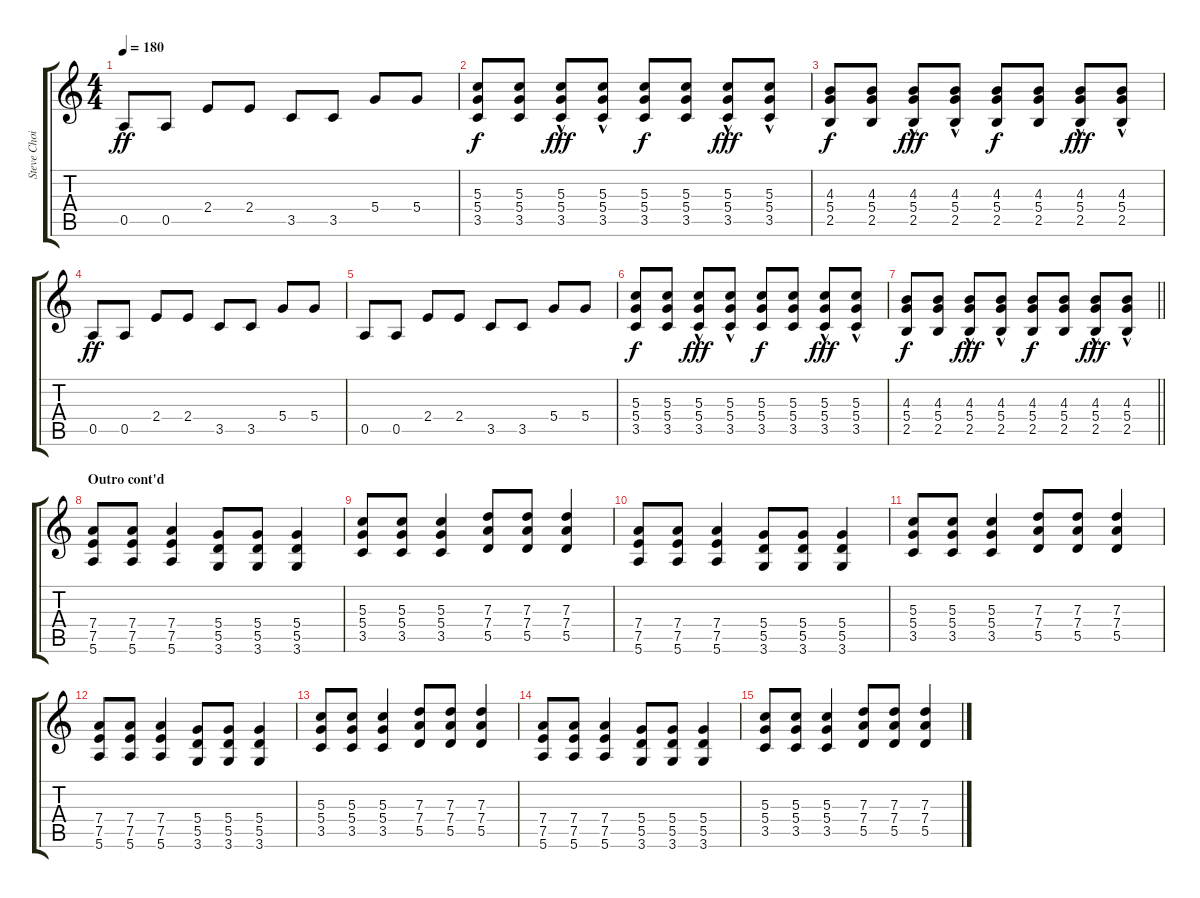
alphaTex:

\track ("Steve Choi" "Steve Choi") {instrument electricguitarclean}
\staff {score tabs}
\tuning (E4 B3 G3 D3 A2 E2) {hide}
\ts (4 4)
\tempo 180
\clef g2
\ks c
0.5.8{dy ff} 0.5.8 2.4.8 2.4.8 3.5.8 3.5.8 5.4.8 5.4.8 |
(5.3 5.4 3.5).8{dy f} (5.3 5.4 3.5).8 (5.3{hac} 5.4{hac} 3.5{hac}).8{dy fff} (5.3{hac} 5.4{hac} 3.5{hac}).8 (5.3 5.4 3.5).8{dy f} (5.3 5.4 3.5).8 (5.3{hac} 5.4{hac} 3.5{hac}).8{dy fff} (5.3{hac} 5.4{hac} 3.5{hac}).8 |
(4.3 5.4 2.5).8{dy f} (4.3 5.4 2.5).8 (4.3{hac} 5.4{hac} 2.5{hac}).8{dy fff} (4.3{hac} 5.4{hac} 2.5{hac}).8 (4.3 5.4 2.5).8{dy f} (4.3 5.4 2.5).8 (4.3{hac} 5.4{hac} 2.5{hac}).8{dy fff} (4.3{hac} 5.4{hac} 2.5{hac}).8 |
0.5.8{dy ff} 0.5.8 2.4.8 2.4.8 3.5.8 3.5.8 5.4.8 5.4.8 |
0.5.8 0.5.8 2.4.8 2.4.8 3.5.8 3.5.8 5.4.8 5.4.8 |
(5.3 5.4 3.5).8{dy f} (5.3 5.4 3.5).8 (5.3{hac} 5.4{hac} 3.5{hac}).8{dy fff} (5.3{hac} 5.4{hac} 3.5{hac}).8 (5.3 5.4 3.5).8{dy f} (5.3 5.4 3.5).8 (5.3{hac} 5.4{hac} 3.5{hac}).8{dy fff} (5.3{hac} 5.4{hac} 3.5{hac}).8 |
\barLineRight lightlight
(4.3 5.4 2.5).8{dy f} (4.3 5.4 2.5).8 (4.3{hac} 5.4{hac} 2.5{hac}).8{dy fff} (4.3{hac} 5.4{hac} 2.5{hac}).8 (4.3 5.4 2.5).8{dy f} (4.3 5.4 2.5).8 (4.3{hac} 5.4{hac} 2.5{hac}).8{dy fff} (4.3{hac} 5.4{hac} 2.5{hac}).8 |
\section ("" "Outro cont'd  ")
(7.4 7.5 5.6).8 (7.4 7.5 5.6).8 (7.4 7.5 5.6).4 (5.4 5.5 3.6).8 (5.4 5.5 3.6).8 (5.4 5.5 3.6).4 |
(5.3 5.4 3.5).8 (5.3 5.4 3.5).8 (5.3 5.4 3.5).4 (7.3 7.4 5.5).8 (7.3 7.4 5.5).8 (7.3 7.4 5.5).4 |
(7.4 7.5 5.6).8 (7.4 7.5 5.6).8 (7.4 7.5 5.6).4 (5.4 5.5 3.6).8 (5.4 5.5 3.6).8 (5.4 5.5 3.6).4 |
(5.3 5.4 3.5).8 (5.3 5.4 3.5).8 (5.3 5.4 3.5).4 (7.3 7.4 5.5).8 (7.3 7.4 5.5).8 (7.3 7.4 5.5).4 |
(7.4 7.5 5.6).8 (7.4 7.5 5.6).8 (7.4 7.5 5.6).4 (5.4 5.5 3.6).8 (5.4 5.5 3.6).8 (5.4 5.5 3.6).4 |
(5.3 5.4 3.5).8 (5.3 5.4 3.5).8 (5.3 5.4 3.5).4 (7.3 7.4 5.5).8 (7.3 7.4 5.5).8 (7.3 7.4 5.5).4 |
(7.4 7.5 5.6).8 (7.4 7.5 5.6).8 (7.4 7.5 5.6).4 (5.4 5.5 3.6).8 (5.4 5.5 3.6).8 (5.4 5.5 3.6).4 |
(5.3 5.4 3.5).8 (5.3 5.4 3.5).8 (5.3 5.4 3.5).4 (7.3 7.4 5.5).8 (7.3 7.4 5.5).8 (7.3 7.4 5.5).4
